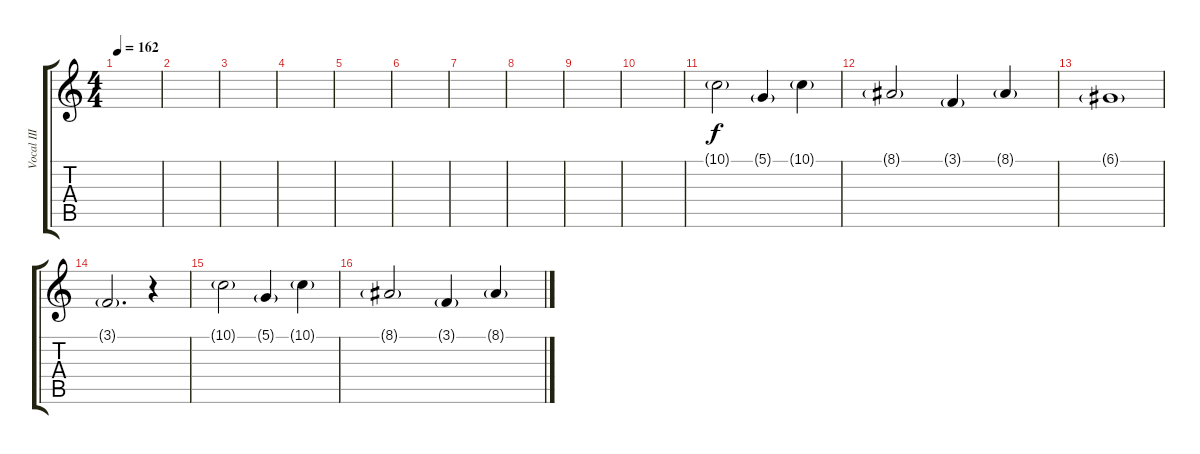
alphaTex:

\track ("Vocal III" "Vocal III") {instrument englishhorn}
\staff {score tabs}
\tuning (D4 A3 F3 C3 G2 C2) {hide}
\ts (4 4)
\tempo 162
\clef g2
\ks c
|
|
|
|
|
|
|
|
|
|
10.1{g}.2 5.1{g}.4 10.1{g}.4 |
8.1{g}.2 3.1{g}.4 8.1{g}.4 |
6.1{g}.1 |
3.1{g}.2{d} r.4 |
10.1{g}.2 5.1{g}.4 10.1{g}.4 |
8.1{g}.2 3.1{g}.4 8.1{g}.4
